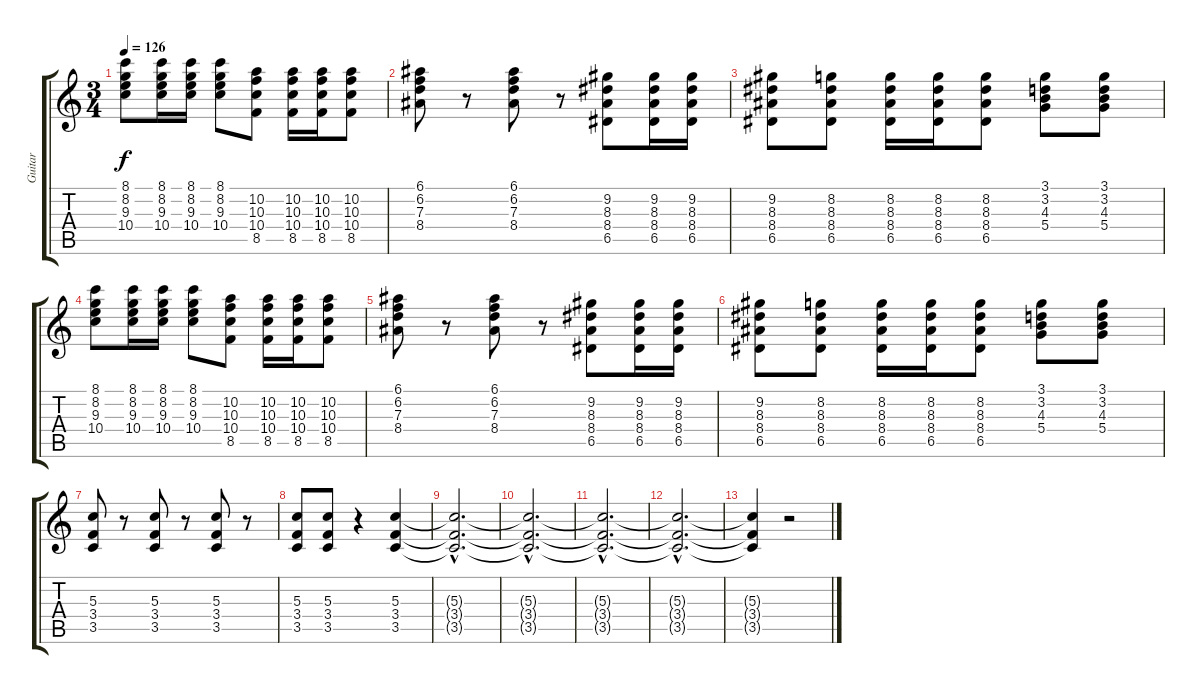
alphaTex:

\track ("Guitar" "Guitar") {instrument electricguitarjazz}
\staff {score tabs}
\tuning (E4 B3 G3 D3 A2 E2) {hide}
\ts (3 4)
\tempo 126
\clef g2
\ks c
(8.1 8.2 9.3 10.4).8{dy f} (8.1 8.2 9.3 10.4).16 (8.1 8.2 9.3 10.4).16 (8.1 8.2 9.3 10.4).8 (10.2 10.3 10.4 8.5).8 (10.2 10.3 10.4 8.5).16 (10.2 10.3 10.4 8.5).16 (10.2 10.3 10.4 8.5).8 |
(6.1 6.2 7.3 8.4).8 r.8 (6.1 6.2 7.3 8.4).8 r.8 (9.2 8.3 8.4 6.5).8 (9.2 8.3 8.4 6.5).16 (9.2 8.3 8.4 6.5).16 |
(9.2 8.3 8.4 6.5).8 (8.2 8.3 8.4 6.5).8 (8.2 8.3 8.4 6.5).16 (8.2 8.3 8.4 6.5).16 (8.2 8.3 8.4 6.5).8 (3.1 3.2 4.3 5.4).8 (3.1 3.2 4.3 5.4).8 |
(8.1 8.2 9.3 10.4).8 (8.1 8.2 9.3 10.4).16 (8.1 8.2 9.3 10.4).16 (8.1 8.2 9.3 10.4).8 (10.2 10.3 10.4 8.5).8 (10.2 10.3 10.4 8.5).16 (10.2 10.3 10.4 8.5).16 (10.2 10.3 10.4 8.5).8 |
(6.1 6.2 7.3 8.4).8 r.8 (6.1 6.2 7.3 8.4).8 r.8 (9.2 8.3 8.4 6.5).8 (9.2 8.3 8.4 6.5).16 (9.2 8.3 8.4 6.5).16 |
(9.2 8.3 8.4 6.5).8 (8.2 8.3 8.4 6.5).8 (8.2 8.3 8.4 6.5).16 (8.2 8.3 8.4 6.5).16 (8.2 8.3 8.4 6.5).8 (3.1 3.2 4.3 5.4).8 (3.1 3.2 4.3 5.4).8 |
(5.3 3.4 3.5).8 r.8 (5.3 3.4 3.5).8 r.8 (5.3 3.4 3.5).8 r.8 |
(5.3 3.4 3.5).8 (5.3 3.4 3.5).8 r.4 (5.3 3.4 3.5).4 |
(5.3{hac t} 3.4{hac t} 3.5{hac t}).2{d} |
(5.3{hac t} 3.4{hac t} 3.5{hac t}).2{d} |
(5.3{hac t} 3.4{hac t} 3.5{hac t}).2{d} |
(5.3{hac t} 3.4{hac t} 3.5{hac t}).2{d} |
(5.3{t} 3.4{t} 3.5{t}).4 r.2
